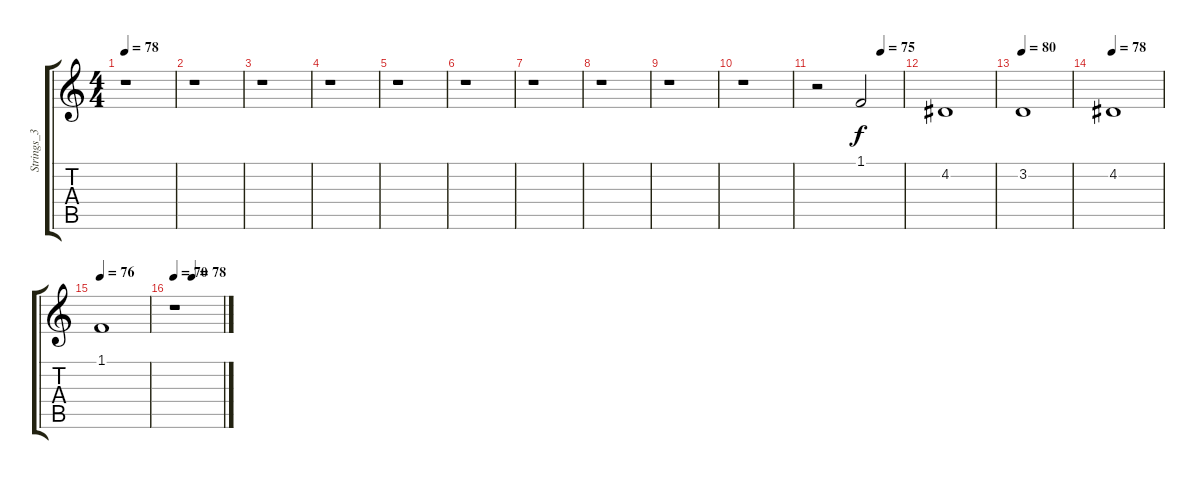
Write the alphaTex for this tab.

\track ("Strings_3" "Strings_3") {instrument stringensemble1}
\staff {score tabs}
\tuning (E4 B3 G3 D3 A2 E2) {hide}
\ts (4 4)
\tempo 78
\clef g2
\ks c
r.1{dy f} |
r.1 |
r.1 |
r.1 |
r.1 |
r.1 |
r.1 |
r.1 |
r.1 |
r.1 |
\tempo (75 0.75)
r.2 1.1.2{balance 9} |
4.2.1 |
\tempo 80
3.2.1 |
\tempo 78
4.2.1 |
\tempo 76
1.1.1 |
\tempo 70
\tempo (78 0.375)
r.1
